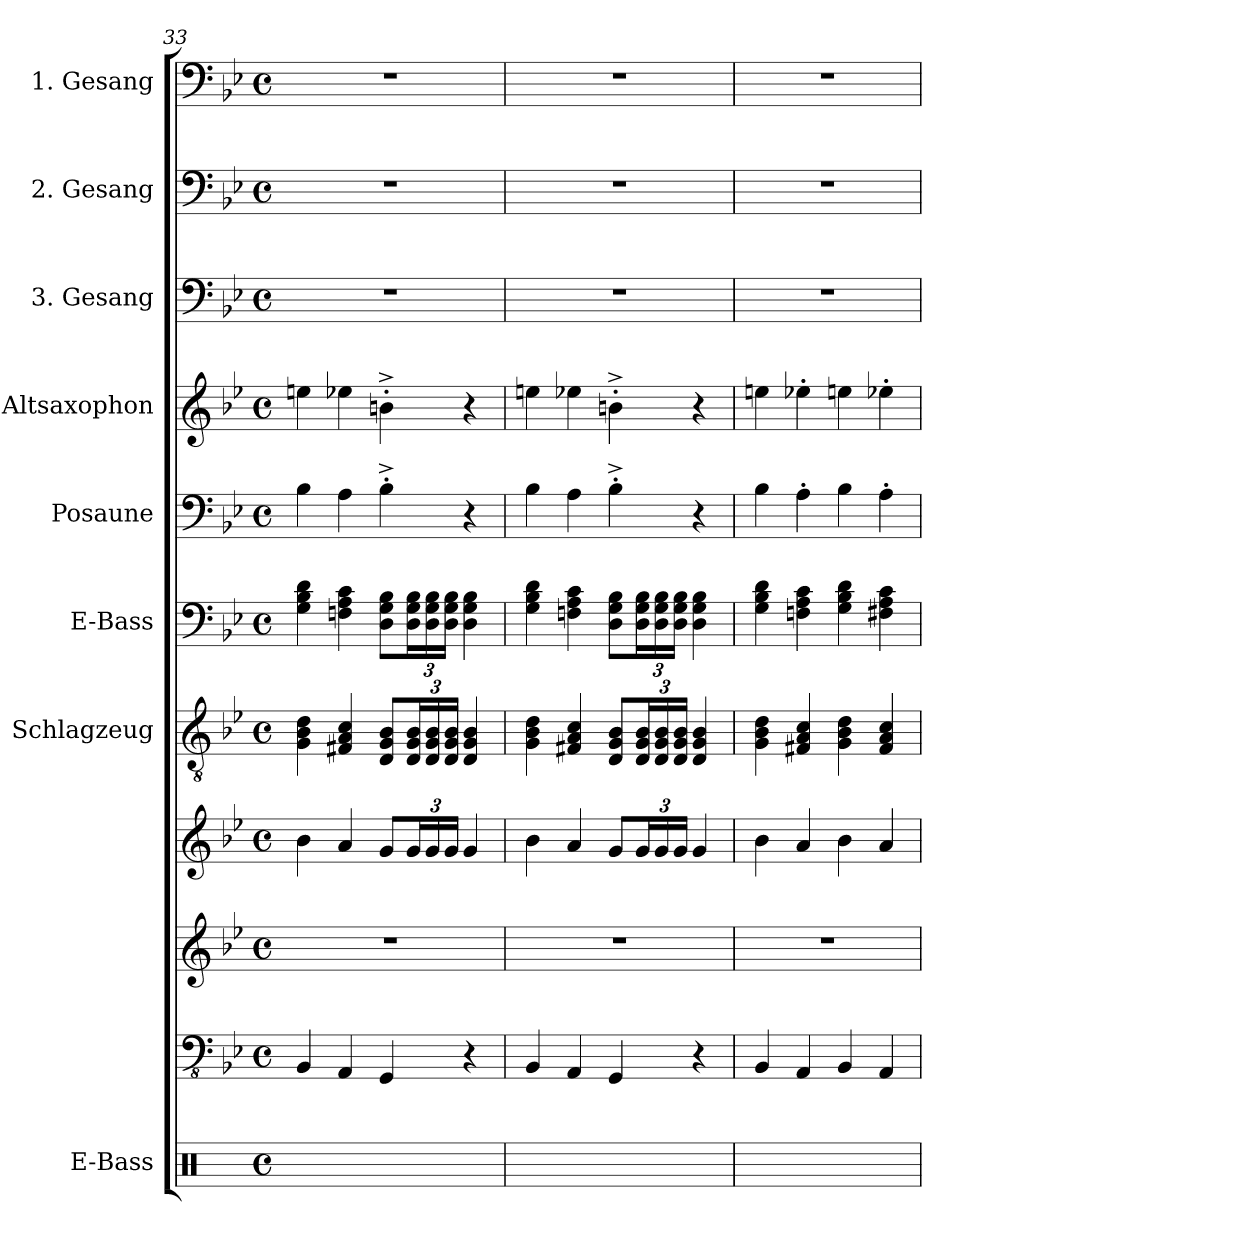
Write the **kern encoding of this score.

**kern	**kern	**kern	**kern	**kern	**kern	**kern	**kern	**kern	**kern	**kern
*part9	*part9	*part8	*part8	*part7	*part6	*part5	*part4	*part3	*part2	*part1
*staff11	*staff10	*staff9	*staff8	*staff7	*staff6	*staff5	*staff4	*staff3	*staff2	*staff1
*I"E-Bass	*	*	*	*I"Schlagzeug	*I"E-Bass	*I"Posaune	*I"Altsaxophon	*I"3. Gesang	*I"2. Gesang	*I"1. Gesang
*I'E-B.	*	*	*	*I'Schl.	*I'E-B.	*I'Pos.	*I'A. Sax.	*I'3. G.	*I'2. G.	*I'1. G.
*clefX	*clefFv4	*clefG2	*clefG2	*clefGv2	*	*clefF4	*clefG2	*clefF4	*clefF4	*clefF4
*	*	*	*	*	*	*	*ITrd5c9	*	*	*
*k[]	*k[b-e-]	*k[b-e-]	*k[b-e-]	*k[b-e-]	*k[b-e-]	*k[b-e-]	*k[b-e-a-d-g-]	*k[b-e-]	*k[b-e-]	*k[b-e-]
*M4/4	*M4/4	*M4/4	*M4/4	*M4/4	*M4/4	*M4/4	*M4/4	*M4/4	*M4/4	*M4/4
*met(c)	*met(c)	*met(c)	*met(c)	*met(c)	*met(c)	*met(c)	*met(c)	*met(c)	*met(c)	*met(c)
=33	=33	=33	=33	=33	=33	=33	=33	=33	=33	=33
1ryy	4BBB-/	1r	4b-\	4G\ 4B-\ 4d\	4G\ 4B-\ 4d\	4B-\	4gn\	1r	1r	1r
.	4AAA/	.	4a/	4F#X/ 4A/ 4c/	4Fn\ 4A\ 4c\	4A\	4g-X\	.	.	.
.	4GGG/	.	8g/L	8D/ 8G/ 8B-/L	8D\ 8G\ 8B-\L	4B-^'\	4dn^'\	.	.	.
*	*	*	*Xbrackettup	*Xbrackettup	*Xbrackettup	*	*	*	*	*
.	.	.	24g/L	24D/ 24G/ 24B-/L	24D\ 24G\ 24B-\L	.	.	.	.	.
.	.	.	24g/	24D/ 24G/ 24B-/	24D\ 24G\ 24B-\	.	.	.	.	.
.	.	.	24g/JJ	24D/ 24G/ 24B-/JJ	24D\ 24G\ 24B-\JJ	.	.	.	.	.
.	4r	.	4g/	4D/ 4G/ 4B-/	4D\ 4G\ 4B-\	4r	4r	.	.	.
=34	=34	=34	=34	=34	=34	=34	=34	=34	=34	=34
1ryy	4BBB-/	1r	4b-\	4G\ 4B-\ 4d\	4G\ 4B-\ 4d\	4B-\	4gn\	1r	1r	1r
.	4AAA/	.	4a/	4F#X/ 4A/ 4c/	4Fn\ 4A\ 4c\	4A\	4g-X\	.	.	.
.	4GGG/	.	8g/L	8D/ 8G/ 8B-/L	8D\ 8G\ 8B-\L	4B-^'\	4dn^'\	.	.	.
.	.	.	24g/L	24D/ 24G/ 24B-/L	24D\ 24G\ 24B-\L	.	.	.	.	.
.	.	.	24g/	24D/ 24G/ 24B-/	24D\ 24G\ 24B-\	.	.	.	.	.
.	.	.	24g/JJ	24D/ 24G/ 24B-/JJ	24D\ 24G\ 24B-\JJ	.	.	.	.	.
.	4r	.	4g/	4D/ 4G/ 4B-/	4D\ 4G\ 4B-\	4r	4r	.	.	.
=35	=35	=35	=35	=35	=35	=35	=35	=35	=35	=35
1ryy	4BBB-/	1r	4b-\	4G\ 4B-\ 4d\	4G\ 4B-\ 4d\	4B-\	4gn\	1r	1r	1r
.	4AAA/	.	4a/	4F#X/ 4A/ 4c/	4Fn\ 4A\ 4c\	4A'\	4g-X'\	.	.	.
.	4BBB-/	.	4b-\	4G\ 4B-\ 4d\	4G\ 4B-\ 4d\	4B-\	4gn\	.	.	.
.	4AAA/	.	4a/	4F#/ 4A/ 4c/	4F#\ 4A\ 4c\	4A'\	4g-X'\	.	.	.
=	=	=	=	=	=	=	=	=	=	=
*-	*-	*-	*-	*-	*-	*-	*-	*-	*-	*-
